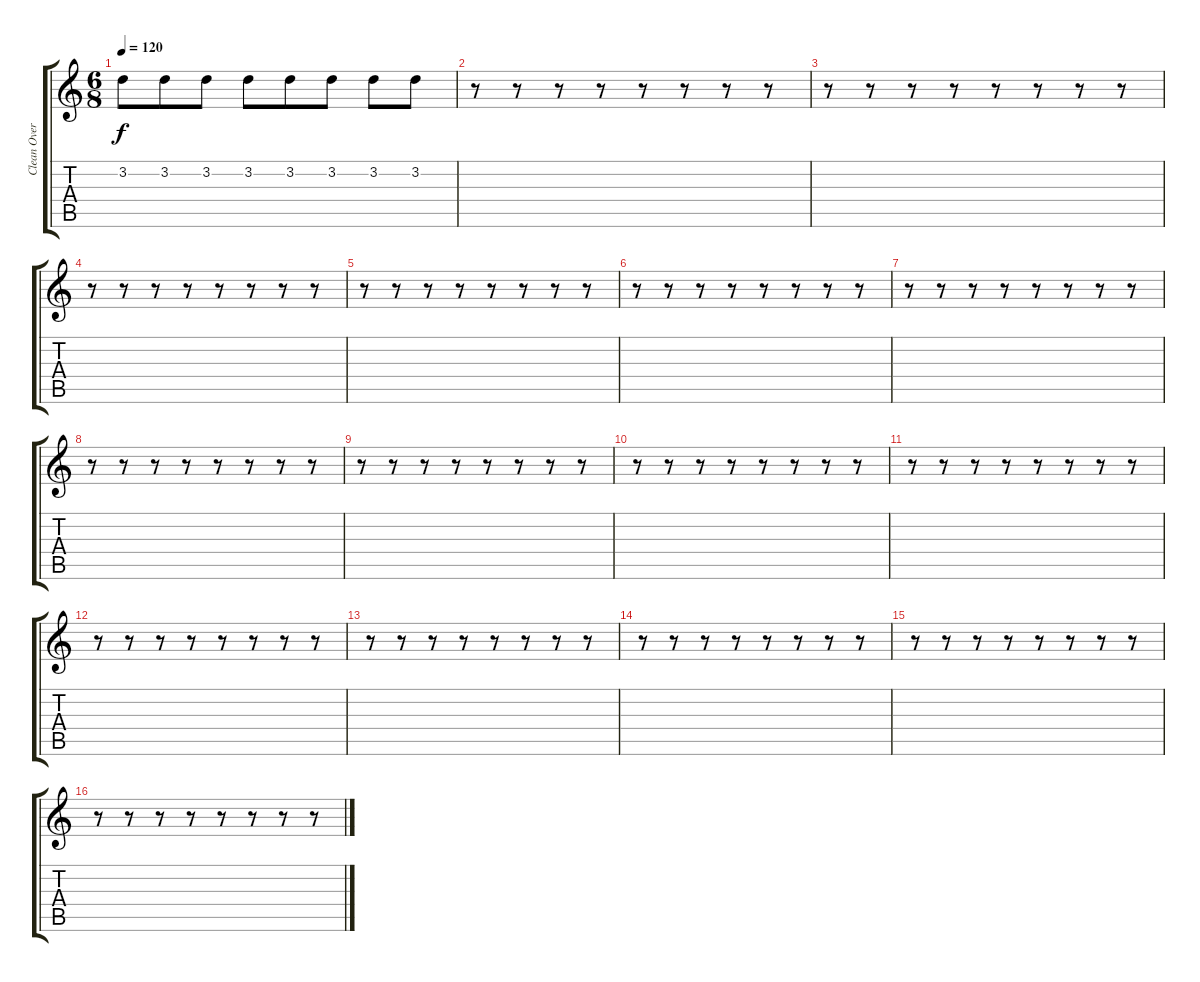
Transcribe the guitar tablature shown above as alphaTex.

\track ("Clean Overlay" "Clean Over") {instrument electricguitarclean}
\staff {score tabs}
\tuning (E4 B3 G3 D3 A2 E2) {hide}
\ts (6 8)
\tempo 120
\clef g2
\ks c
3.2.8{dy f} 3.2.8 3.2.8 3.2.8 3.2.8 3.2.8 3.2.8 3.2.8 |
r.8 r.8 r.8 r.8 r.8 r.8 r.8 r.8 |
r.8 r.8 r.8 r.8 r.8 r.8 r.8 r.8 |
r.8 r.8 r.8 r.8 r.8 r.8 r.8 r.8 |
r.8 r.8 r.8 r.8 r.8 r.8 r.8 r.8 |
r.8 r.8 r.8 r.8 r.8 r.8 r.8 r.8 |
r.8 r.8 r.8 r.8 r.8 r.8 r.8 r.8 |
r.8 r.8 r.8 r.8 r.8 r.8 r.8 r.8 |
r.8 r.8 r.8 r.8 r.8 r.8 r.8 r.8 |
r.8 r.8 r.8 r.8 r.8 r.8 r.8 r.8 |
r.8 r.8 r.8 r.8 r.8 r.8 r.8 r.8 |
r.8 r.8 r.8 r.8 r.8 r.8 r.8 r.8 |
r.8 r.8 r.8 r.8 r.8 r.8 r.8 r.8 |
r.8 r.8 r.8 r.8 r.8 r.8 r.8 r.8 |
r.8 r.8 r.8 r.8 r.8 r.8 r.8 r.8 |
r.8 r.8 r.8 r.8 r.8 r.8 r.8 r.8
